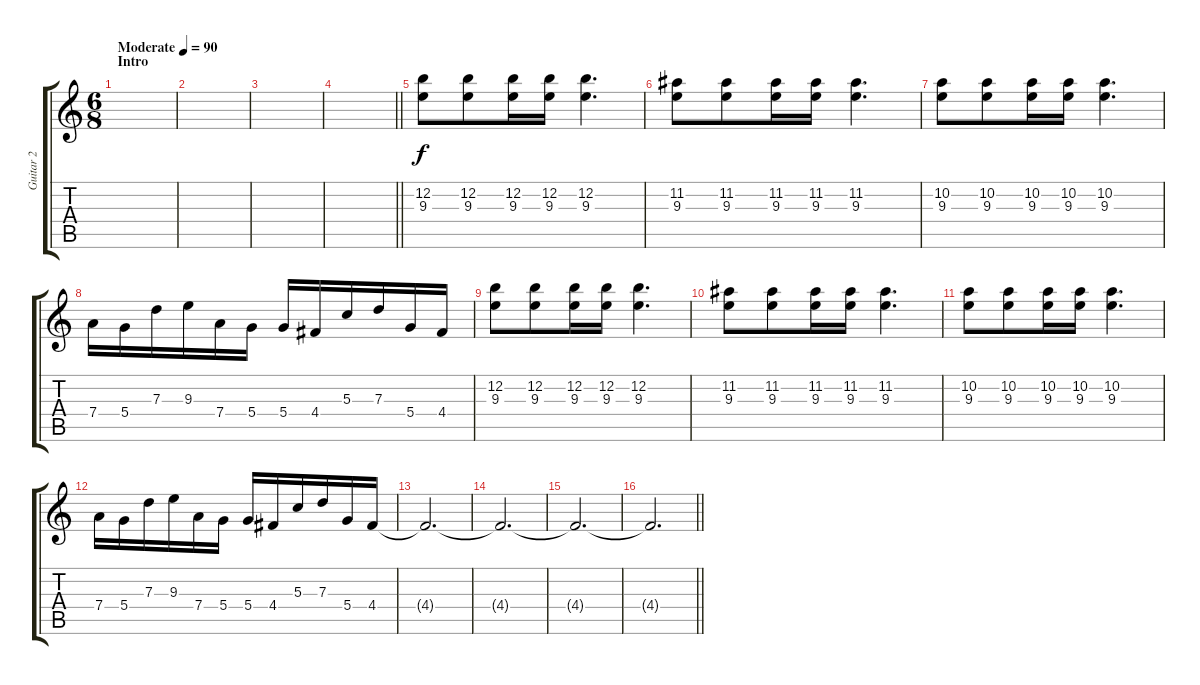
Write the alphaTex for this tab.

\track ("Guitar 2" "Guitar 2") {instrument overdrivenguitar}
\staff {score tabs}
\tuning (E4 B3 G3 D3 A2 E2) {hide}
\ts (6 8)
\section ("" "Intro")
\tempo (90 "Moderate")
\clef g2
\ks c
|
|
|
\barLineRight lightlight
|
\section ("" "")
(12.2 9.3).8 (12.2 9.3).8 (12.2 9.3).16 (12.2 9.3).16 (12.2 9.3).4{d} |
(11.2 9.3).8 (11.2 9.3).8 (11.2 9.3).16 (11.2 9.3).16 (11.2 9.3).4{d} |
(10.2 9.3).8 (10.2 9.3).8 (10.2 9.3).16 (10.2 9.3).16 (10.2 9.3).4{d} |
7.4.16 5.4.16 7.3.16 9.3.16 7.4.16 5.4.16 5.4.16 4.4.16 5.3.16 7.3.16 5.4.16 4.4.16 |
(12.2 9.3).8 (12.2 9.3).8 (12.2 9.3).16 (12.2 9.3).16 (12.2 9.3).4{d} |
(11.2 9.3).8 (11.2 9.3).8 (11.2 9.3).16 (11.2 9.3).16 (11.2 9.3).4{d} |
(10.2 9.3).8 (10.2 9.3).8 (10.2 9.3).16 (10.2 9.3).16 (10.2 9.3).4{d} |
7.4.16 5.4.16 7.3.16 9.3.16 7.4.16 5.4.16 5.4.16 4.4.16 5.3.16 7.3.16 5.4.16 4.4.16 |
4.4{t}.2{d} |
4.4{t}.2{d} |
4.4{t}.2{d} |
\barLineRight lightlight
4.4{t}.2{d}
